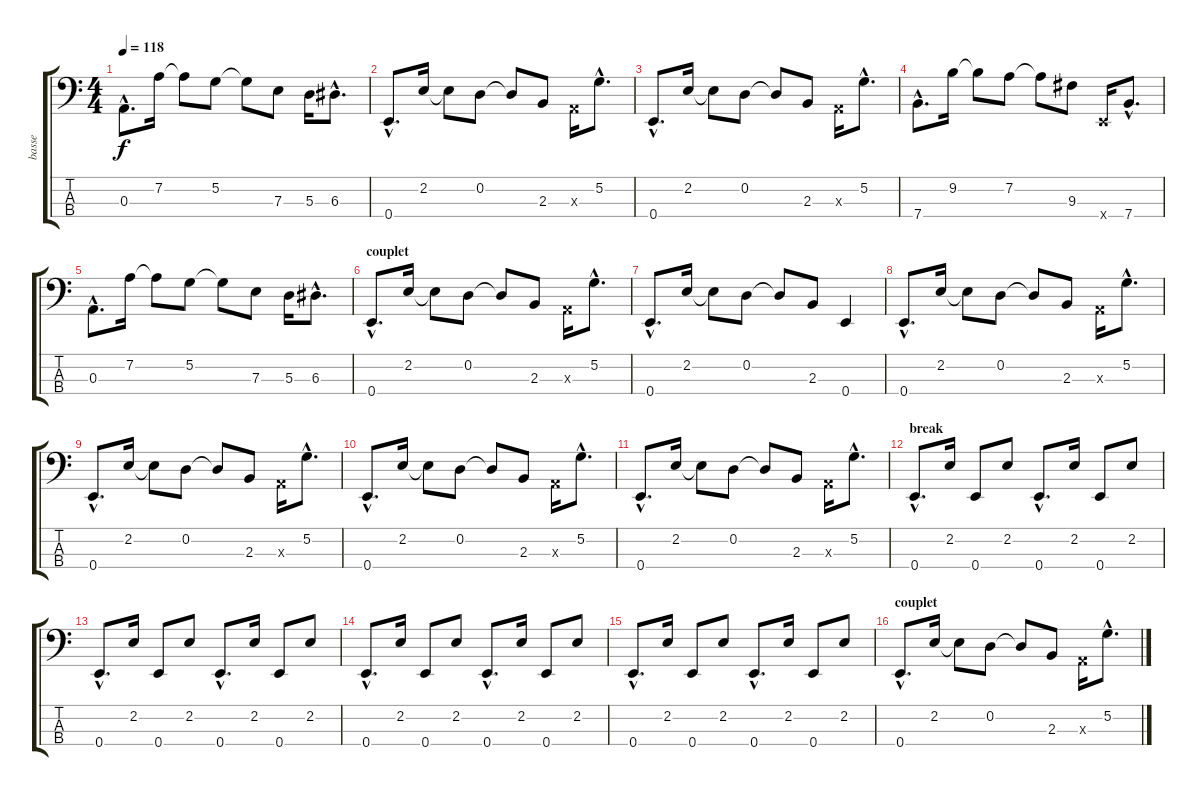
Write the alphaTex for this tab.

\track ("basse" "basse") {instrument electricbassfinger}
\staff {score tabs}
\tuning (G2 D2 A1 E1) {hide}
\ts (4 4)
\tempo 118
\clef f4
\ks c
0.3{hac}.8{d dy f} 7.2.16 7.2{t}.8 5.2.8 5.2{t}.8 7.3.8 5.3.16 6.3{hac}.8{d} |
0.4{hac}.8{d} 2.2.16 2.2{t}.8 0.2.8 0.2{t}.8 2.3.8 0.3{x}.16 5.2{hac}.8{d} |
0.4{hac}.8{d} 2.2.16 2.2{t}.8 0.2.8 0.2{t}.8 2.3.8 0.3{x}.16 5.2{hac}.8{d} |
7.4{hac}.8{d} 9.2.16 9.2{t}.8 7.2.8 7.2{t}.8 9.3.8 0.4{x}.16 7.4{hac}.8{d} |
0.3{hac}.8{d} 7.2.16 7.2{t}.8 5.2.8 5.2{t}.8 7.3.8 5.3.16 6.3{hac}.8{d} |
\section ("" "couplet")
0.4{hac}.8{d} 2.2.16 2.2{t}.8 0.2.8 0.2{t}.8 2.3.8 0.3{x}.16 5.2{hac}.8{d} |
0.4{hac}.8{d} 2.2.16 2.2{t}.8 0.2.8 0.2{t}.8 2.3.8 0.4.4 |
0.4{hac}.8{d} 2.2.16 2.2{t}.8 0.2.8 0.2{t}.8 2.3.8 0.3{x}.16 5.2{hac}.8{d} |
0.4{hac}.8{d} 2.2.16 2.2{t}.8 0.2.8 0.2{t}.8 2.3.8 0.3{x}.16 5.2{hac}.8{d} |
0.4{hac}.8{d} 2.2.16 2.2{t}.8 0.2.8 0.2{t}.8 2.3.8 0.3{x}.16 5.2{hac}.8{d} |
0.4{hac}.8{d} 2.2.16 2.2{t}.8 0.2.8 0.2{t}.8 2.3.8 0.3{x}.16 5.2{hac}.8{d} |
\section ("" "break")
0.4{hac}.8{d} 2.2.16 0.4.8 2.2.8 0.4{hac}.8{d} 2.2.16 0.4.8 2.2.8 |
0.4{hac}.8{d} 2.2.16 0.4.8 2.2.8 0.4{hac}.8{d} 2.2.16 0.4.8 2.2.8 |
0.4{hac}.8{d} 2.2.16 0.4.8 2.2.8 0.4{hac}.8{d} 2.2.16 0.4.8 2.2.8 |
0.4{hac}.8{d} 2.2.16 0.4.8 2.2.8 0.4{hac}.8{d} 2.2.16 0.4.8 2.2.8 |
\section ("" "couplet")
0.4{hac}.8{d} 2.2.16 2.2{t}.8 0.2.8 0.2{t}.8 2.3.8 0.3{x}.16 5.2{hac}.8{d}
